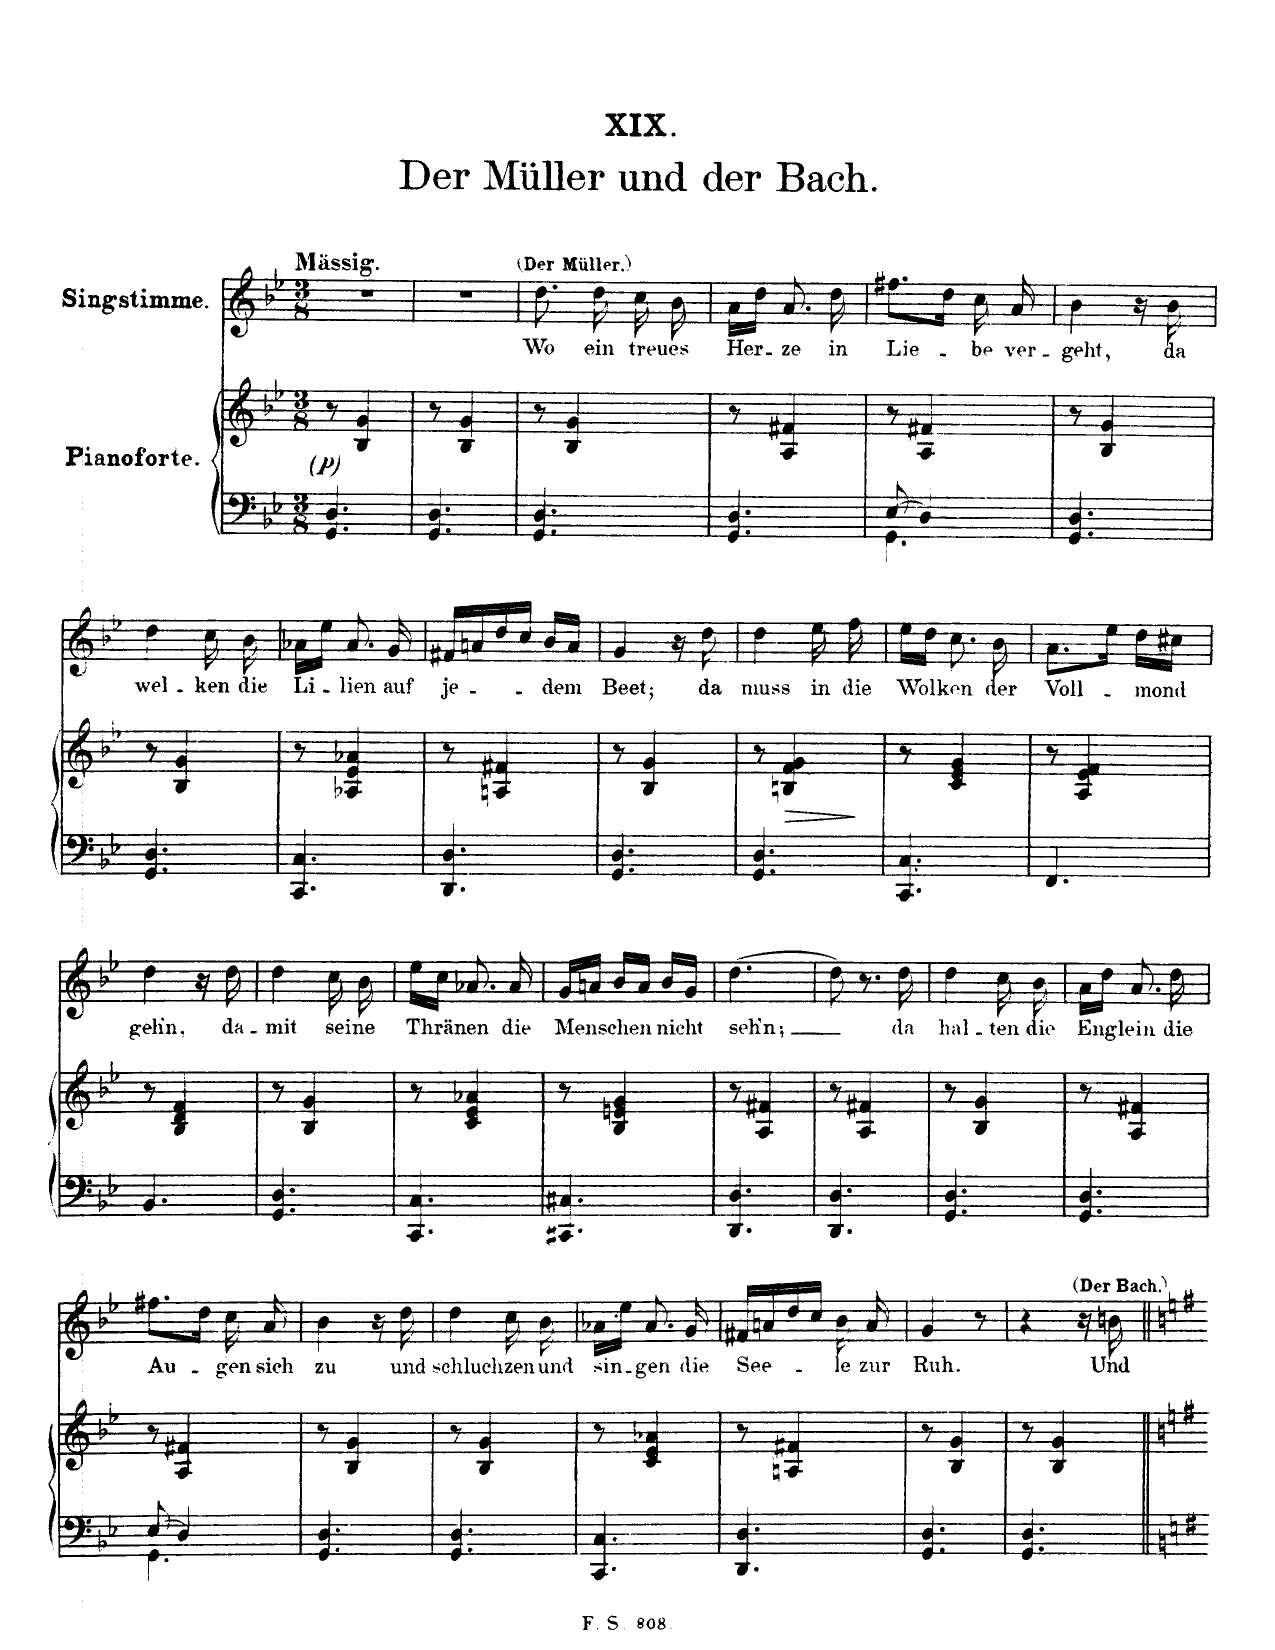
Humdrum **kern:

**kern	**kern	**dynam	**kern	**text
*part2	*part2	*part2	*part1	*part1
*staff3	*staff2	*staff2/3	*staff1	*staff1
*I"Pianoforte	*	*	*I"Singstimme	*
*I'Pno	*	*	*	*
*clefF4	*clefG2	*	*clefG2	*
*k[b-e-]	*k[b-e-]	*	*k[b-e-]	*
*M3/8	*M3/8	*	*M3/8	*
=1	=1	=1	=1	=1
!	!	!	!LO:TX:a:B:t=Mässig	!
!	!	!LO:DY:b=2	!	!
!	!	!LO:DY:n=1:b=2	!	!
!	!	!LO:DY:n=2:b=2	!	!
4.GG/ 4.D/	8r	other-dynamics p other-dynamics	4.r	.
.	4B-/ 4g/	.	.	.
=2	=2	=2	=2	=2
4.GG/ 4.D/	8r	.	4.r	.
.	4B-/ 4g/	.	.	.
=3	=3	=3	=3	=3
!	!	!	!LO:TX:a:t=(Der Müller)	!
4.GG/ 4.D/	8r	.	8.dd\	Wo
.	4B-/ 4g/	.	.	.
.	.	.	16dd\	ein
.	.	.	16cc\	treu-
.	.	.	16b-\	-es
=4	=4	=4	=4	=4
4.GG/ 4.D/	8r	.	16a\LL	Her-
.	.	.	16dd\JJ	.
.	4A/ 4f#X/	.	8.a/	ze
.	.	.	16dd\	in
=5	=5	=5	=5	=5
*^	*	*	*	*
8E-/	4.GG\	8r	.	8.ff#X\L	Lie-
4D/	.	4A/ 4f#X/	.	.	.
.	.	.	.	16dd\Jk	.
.	.	.	.	16cc\	be
.	.	.	.	16a/	ver-
*v	*v	*	*	*	*
=6	=6	=6	=6	=6
4.GG/ 4.D/	8r	.	4b-\	-geht,
.	4B-/ 4g/	.	.	.
.	.	.	16r	.
.	.	.	16b-\	da
=7	=7	=7	=7	=7
4.GG/ 4.D/	8r	.	4dd\	wel-
.	4B-/ 4g/	.	.	.
.	.	.	16cc\	-ken
.	.	.	16b-\	die
=8	=8	=8	=8	=8
4.CC/ 4.C/	8r	.	16a-X\LL	Li-
.	.	.	16ee-\JJ	.
.	4A-X/ 4e-/ 4a-X/	.	8.a-/	lien
.	.	.	16g/	auf
=9	=9	=9	=9	=9
4.DD/ 4.D/	8r	.	16f#X/LL	je-
.	.	.	16an/	.
.	4An/ 4f#X/	.	16dd/	.
.	.	.	16cc/JJ	.
.	.	.	16b-/LL	dem
.	.	.	16a/JJ	.
=10	=10	=10	=10	=10
4.GG/ 4.D/	8r	.	4g/	Beet;
.	4B-/ 4g/	.	.	.
.	.	.	16r	.
.	.	.	16dd\	da
=11	=11	=11	=11	=11
4.GG/ 4.D/	8r	.	4dd\	muss
!	!	!LO:HP:b	!	!
.	4Bn/ 4f/ 4g/	>	.	.
.	.	.	16ee-\	in
.	.	.	16ff\	die
.	.	]	.	.
=12	=12	=12	=12	=12
4.CC/ 4.C/	8r	.	16ee-\LL	Wol-
.	.	.	16dd\JJ	.
.	4c/ 4e-/ 4g/	.	8.cc\	-ken
.	.	.	16b-\	der
=13	=13	=13	=13	=13
4.FF/	8r	.	8.a\L	Voll-
.	4A/ 4e-/ 4f/	.	.	.
.	.	.	16ee-\Jk	.
.	.	.	16dd\LL	mond
.	.	.	16cc#X\JJ	.
=14	=14	=14	=14	=14
4.BB-/	8r	.	4dd\	geh'n,
.	4B-/ 4d/ 4f/	.	.	.
.	.	.	16r	.
.	.	.	16dd\	da-
=15	=15	=15	=15	=15
4.GG/ 4.D/	8r	.	4dd\	-mit
.	4B-/ 4g/	.	.	.
.	.	.	16cc\	sei
.	.	.	16b-\	ne
=16	=16	=16	=16	=16
4.CC/ 4.C/	8r	.	16ee-\LL	Thrä-
.	.	.	16cc\JJ	.
.	4c/ 4e-/ 4a-X/	.	8.a-X/	-nen
.	.	.	16a-/	die
=17	=17	=17	=17	=17
4.CC#X/ 4.C#X/	8r	.	16g/LL	Men-
.	.	.	16an/JJ	.
.	4B-/ 4en/ 4g/	.	16b-/LL	-schen
.	.	.	16a/JJ	.
.	.	.	16b-/LL	nicht
.	.	.	16g/JJ	.
=18	=18	=18	=18	=18
4.DD/ 4.D/	8r	.	[4.dd\	-seh'n;
.	4A/ 4f#X/	.	.	.
=19	=19	=19	=19	=19
4.DD/ 4.D/	8r	.	8dd\]	.
.	4A/ 4f#X/	.	8.r	.
.	.	.	16dd\	da
=20	=20	=20	=20	=20
4.GG/ 4.D/	8r	.	4dd\	hal-
.	4B-/ 4g/	.	.	.
.	.	.	16cc\	-ten
.	.	.	16b-\	die
=21	=21	=21	=21	=21
4.GG/ 4.D/	8r	.	16a\LL	Eng-
.	.	.	16dd\JJ	.
.	4A/ 4f#X/	.	8.a/	-lein
.	.	.	16dd\	die
=22	=22	=22	=22	=22
*^	*	*	*	*
8E-/	4.GG\	8r	.	8.ff#X\L	Au-
4D/	.	4A/ 4f#X/	.	.	.
.	.	.	.	16dd\Jk	.
.	.	.	.	16cc\	gen
.	.	.	.	16a/	sich
*v	*v	*	*	*	*
=23	=23	=23	=23	=23
4.GG/ 4.D/	8r	.	4b-\	zu
.	4B-/ 4g/	.	.	.
.	.	.	16r	.
.	.	.	16dd\	und
=24	=24	=24	=24	=24
4.GG/ 4.D/	8r	.	4dd\	schluch-
.	4B-/ 4g/	.	.	.
.	.	.	16cc\	-zen
.	.	.	16b-\	und
=25	=25	=25	=25	=25
4.CC/ 4.C/	8r	.	16a-X\LL	sin-
.	.	.	16ee-\JJ	.
.	4c/ 4e-/ 4a-X/	.	8.a-/	gen
.	.	.	16g/	die
=26	=26	=26	=26	=26
4.DD/ 4.D/	8r	.	16f#X/LL	See-
.	.	.	16an/	.
.	4An/ 4f#X/	.	16dd/	.
.	.	.	16cc/JJ	.
.	.	.	16b-\	le
.	.	.	16a/	zur
=27	=27	=27	=27	=27
4.GG/ 4.D/	8r	.	4g/	Ruh.
.	4B-/ 4g/	.	.	.
.	.	.	8r	.
=28	=28	=28	=28	=28
4.GG/ 4.D/	8r	.	4r	.
.	4B-/ 4g/	.	.	.
.	.	.	16r	.
!	!	!	!LO:TX:a:t=(Der Bach)	!
.	.	.	16bn\	Und
=||	=||	=||	=||	=||
*-	*-	*-	*-	*-
